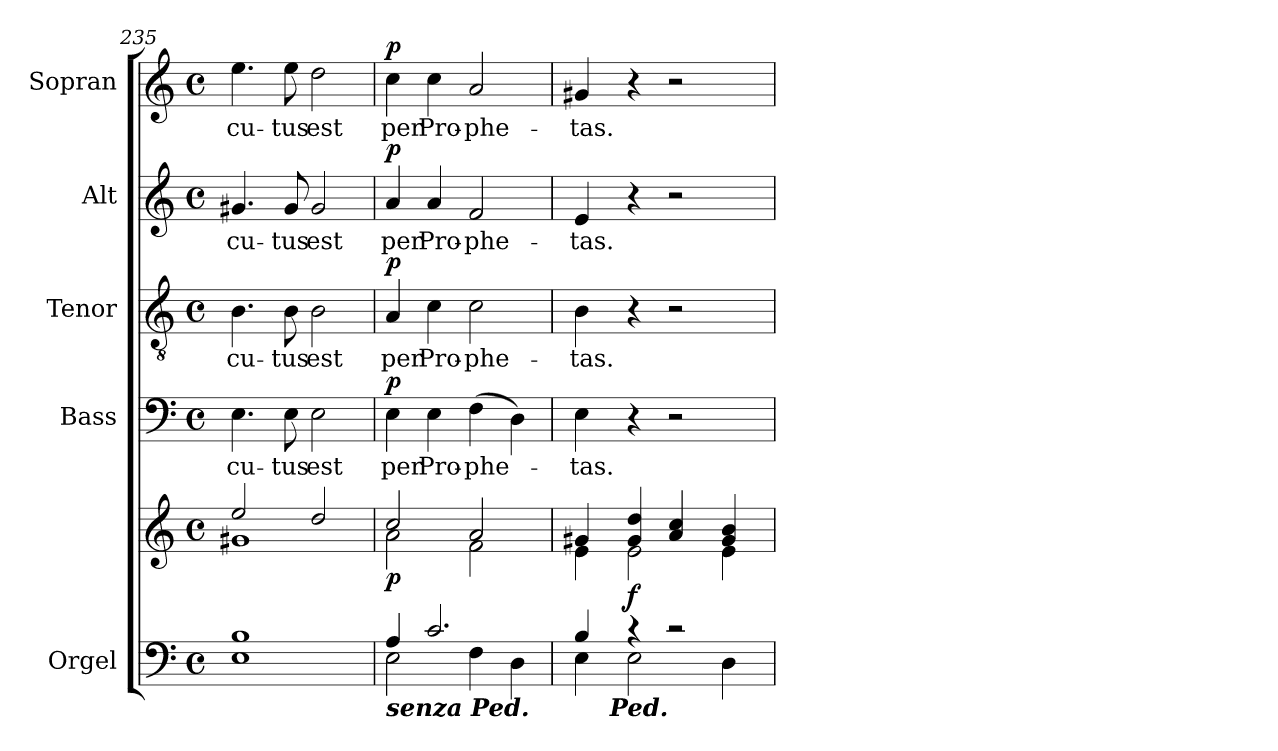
**kern	**kern	**dynam	**kern	**text	**dynam	**kern	**text	**dynam	**kern	**text	**dynam	**kern	**text	**dynam
*part5	*part5	*part5	*part4	*part4	*part4	*part3	*part3	*part3	*part2	*part2	*part2	*part1	*part1	*part1
*staff6	*staff5	*staff5/6	*staff4	*staff4	*staff4	*staff3	*staff3	*staff3	*staff2	*staff2	*staff2	*staff1	*staff1	*staff1
*I"Orgel	*	*	*I"Bass	*	*	*I"Tenor	*	*	*I"Alt	*	*	*I"Sopran	*	*
*I'Org.	*	*	*I'B.	*	*	*I'T.	*	*	*I'A.	*	*	*I'S.	*	*
*clefF4	*clefG2	*	*clefF4	*	*	*clefGv2	*	*	*clefG2	*	*	*clefG2	*	*
*k[]	*k[]	*	*k[]	*	*	*k[]	*	*	*k[]	*	*	*k[]	*	*
*C:	*C:	*	*C:	*	*	*C:	*	*	*C:	*	*	*C:	*	*
*M4/4	*M4/4	*	*M4/4	*	*	*M4/4	*	*	*M4/4	*	*	*M4/4	*	*
*met(c)	*met(c)	*	*met(c)	*	*	*met(c)	*	*	*met(c)	*	*	*met(c)	*	*
=235	=235	=235	=235	=235	=235	=235	=235	=235	=235	=235	=235	=235	=235	=235
*^	*^	*	*	*	*	*	*	*	*	*	*	*	*	*
!	!	!	!	!	!	!LO:LY:b	!	!	!LO:LY:b	!	!	!LO:LY:b	!	!	!LO:LY:b	!
1B	1E	2ee/	1g#X	.	4.E\	-cu-	.	4.B\	-cu-	.	4.g#X/	-cu-	.	4.ee\	-cu-	.
!	!	!	!	!	!	!LO:LY:b	!	!	!LO:LY:b	!	!	!LO:LY:b	!	!	!LO:LY:b	!
.	.	.	.	.	8E\	-tus	.	8B\	-tus	.	8g#/	-tus	.	8ee\	-tus	.
!	!	!	!	!	!	!LO:LY:b	!	!	!LO:LY:b	!	!	!LO:LY:b	!	!	!LO:LY:b	!
.	.	2dd/	.	.	2E\	est	.	2B\	est	.	2g#/	est	.	2dd\	est	.
=236	=236	=236	=236	=236	=236	=236	=236	=236	=236	=236	=236	=236	=236	=236	=236	=236
!LO:TX:b:Bi:t=senza Ped.	!	!	!	!	!	!	!	!	!	!	!	!	!	!	!	!
!	!	!	!	!LO:DY:b	!	!LO:LY:b	!LO:DY:a	!	!LO:LY:b	!LO:DY:a	!	!LO:LY:b	!LO:DY:a	!	!LO:LY:b	!LO:DY:a
4A/	2E\	2cc/	2a\	p	4E\	per	p	4A/	per	p	4a/	per	p	4cc\	per	p
!	!	!	!	!	!	!LO:LY:b	!	!	!LO:LY:b	!	!	!LO:LY:b	!	!	!LO:LY:b	!
2.c/	.	.	.	.	4E\	Pro-	.	4c\	Pro-	.	4a/	Pro-	.	4cc\	Pro-	.
!	!	!	!	!	!	!LO:LY:b	!	!	!LO:LY:b	!	!	!LO:LY:b	!	!	!LO:LY:b	!
.	4F\	2a/	2f\	.	(>4F\	-phe-	.	2c\	-phe-	.	2f/	-phe-	.	2a/	-phe-	.
.	4D\	.	.	.	4D\)	.	.	.	.	.	.	.	.	.	.	.
=237	=237	=237	=237	=237	=237	=237	=237	=237	=237	=237	=237	=237	=237	=237	=237	=237
!	!	!	!	!	!	!LO:LY:b	!	!	!LO:LY:b	!	!	!LO:LY:b	!	!	!LO:LY:b	!
*	*^	*	*	*	*	*	*	*	*	*	*	*	*	*	*	*
4B/	4E\	8.ryy	4g#X/	4e\	.	4E\	-tas.	.	4B\	-tas.	.	4e/	-tas.	.	4g#X/	-tas.	.
!	!	!LO:TX:b:Bi:t=Ped.	!	!	!	!	!	!	!	!	!	!	!	!	!	!	!
.	.	2ryy	.	.	.	.	.	.	.	.	.	.	.	.	.	.	.
!	!	!	!	!	!LO:DY:b	!	!	!	!	!	!	!	!	!	!	!	!
4rc	2E\	.	4g#/ 4dd/	2e\	f	4r	.	.	4r	.	.	4r	.	.	4r	.	.
2rc	.	.	4a/ 4cc/	.	.	2r	.	.	2r	.	.	2r	.	.	2r	.	.
.	.	4ryy	.	.	.	.	.	.	.	.	.	.	.	.	.	.	.
.	4D\	.	4g#/ 4b/	4e\	.	.	.	.	.	.	.	.	.	.	.	.	.
.	.	16ryy	.	.	.	.	.	.	.	.	.	.	.	.	.	.	.
*v	*v	*v	*	*	*	*	*	*	*	*	*	*	*	*	*	*	*
*	*v	*v	*	*	*	*	*	*	*	*	*	*	*	*	*
=	=	=	=	=	=	=	=	=	=	=	=	=	=	=
*-	*-	*-	*-	*-	*-	*-	*-	*-	*-	*-	*-	*-	*-	*-
